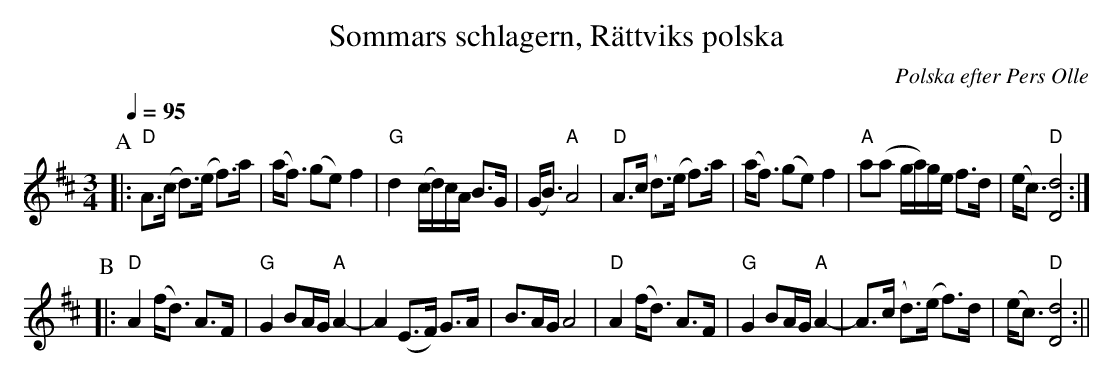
X:1
T:Sommars schlagern, Rättviks polska
C:Polska efter Pers Olle
M:3/4
L:1/16
Q:1/4=95
K:D
P:A
|: "D" A3(c d3)(e f3)a|(af3) (g2e2) f4-|"G" d4 (cd)cA B3G | (GB3)"A"A8\
|  "D" A3(c d3)(e f3)a|(af3) (g2e2) f4-|"A" a2(a2 ga)ge f3d|(ec3)"D"[D8d8]:|
P:B
|: "D" A4 (fd3) A3F |"G" G4 B2AG "A"A4-|A4 (E3F) G3A|B3AG A8\
|  "D" A4 (fd3) A3F |"G" G4 B2AG "A"A4-|A3(c d3)(e f3)d|(ec3) "D"[D8d8] :||
